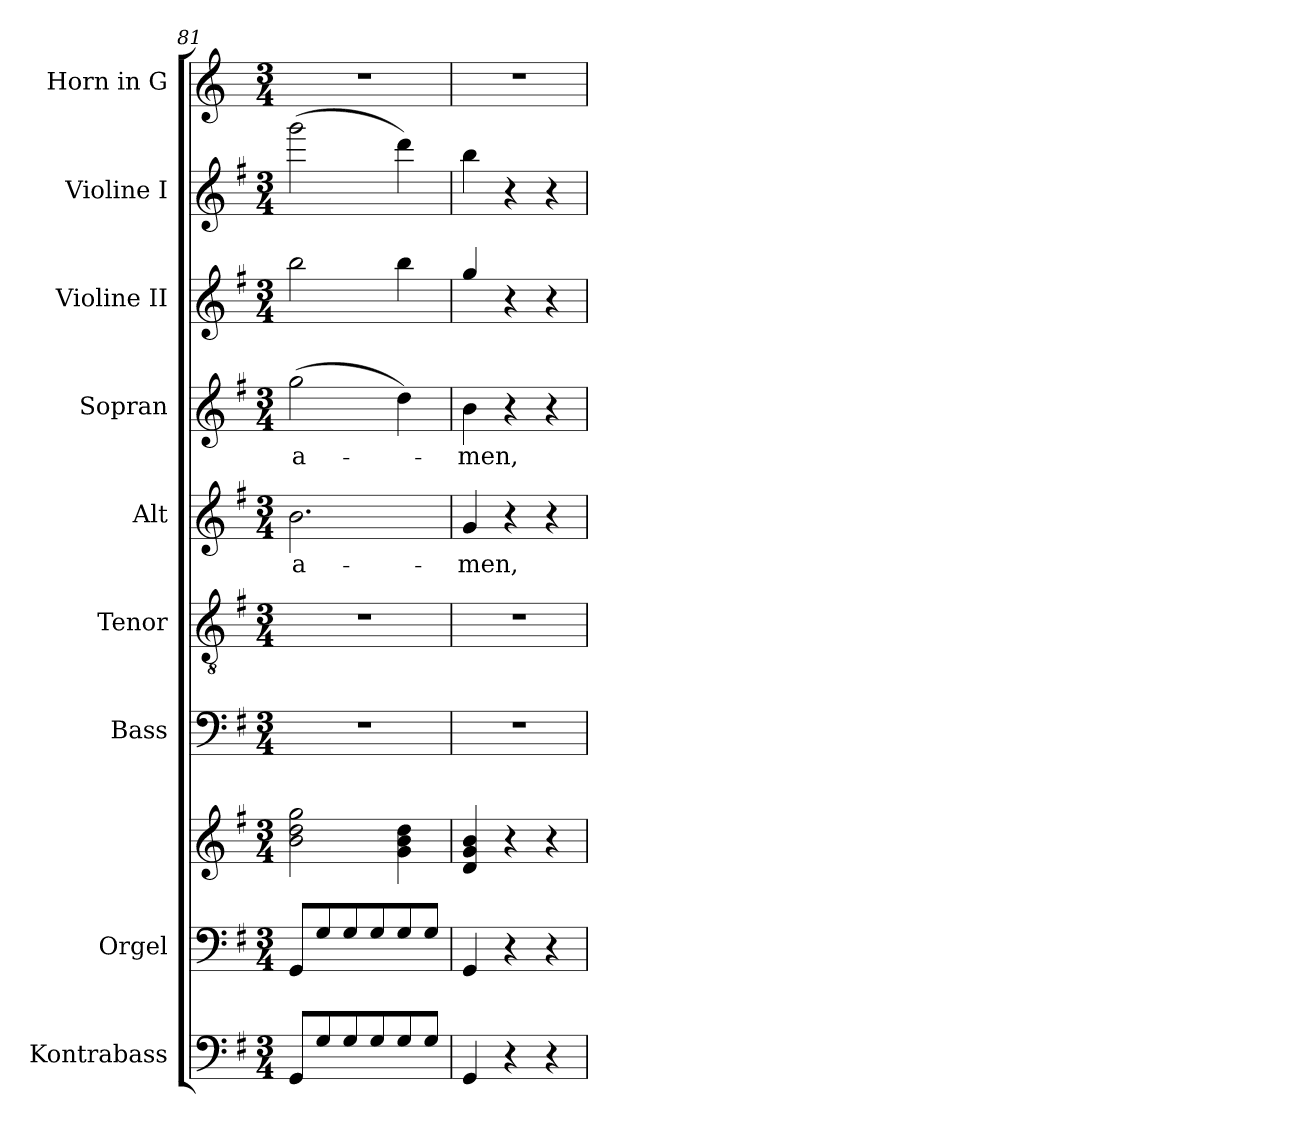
**kern	**kern	**kern	**kern	**kern	**kern	**text	**kern	**text	**kern	**kern	**kern
*part9	*part8	*part8	*part7	*part6	*part5	*part5	*part4	*part4	*part3	*part2	*part1
*staff10	*staff9	*staff8	*staff7	*staff6	*staff5	*staff5	*staff4	*staff4	*staff3	*staff2	*staff1
*I"Kontrabass	*I"Orgel	*	*I"Bass	*I"Tenor	*I"Alt	*	*I"Sopran	*	*I"Violine II	*I"Violine I	*I"Horn in G
*I'Kb.	*I'Org.	*	*I'B	*I'T	*I'A	*	*I'S	*	*I'Vl. II	*I'Vl. I	*I'Hrn.
!!LO:PB:g=z
*clefF4	*clefF4	*clefG2	*clefF4	*clefGv2	*clefG2	*	*clefG2	*	*clefG2	*clefG2	*clefG2
*ITrd7c12	*	*	*	*	*	*	*	*	*ITrd7c12	*ITrd7c12	*ITrd3c5
*k[f#]	*k[f#]	*k[f#]	*k[f#]	*k[f#]	*k[f#]	*	*k[f#]	*	*k[f#]	*k[f#]	*k[f#]
*G:	*G:	*G:	*G:	*G:	*G:	*	*G:	*	*G:	*G:	*G:
*M3/4	*M3/4	*M3/4	*M3/4	*M3/4	*M3/4	*	*M3/4	*	*M3/4	*M3/4	*M3/4
=81	=81	=81	=81	=81	=81	=81	=81	=81	=81	=81	=81
!	!	!	!	!	!	!LO:LY:b	!	!LO:LY:b	!	!	!
8GGG/L	8GG/L	2b\ 2dd\ 2gg\	2.r	2.r	2.b\	a-	(>2gg\	a-	2b\	(>2gg\	2.r
8GG/	8G/	.	.	.	.	.	.	.	.	.	.
8GG/	8G/	.	.	.	.	.	.	.	.	.	.
8GG/	8G/	.	.	.	.	.	.	.	.	.	.
8GG/	8G/	4g\ 4b\ 4dd\	.	.	.	.	4dd\)	.	4b\	4dd\)	.
8GG/J	8G/J	.	.	.	.	.	.	.	.	.	.
=82	=82	=82	=82	=82	=82	=82	=82	=82	=82	=82	=82
!	!	!	!	!	!	!LO:LY:b	!	!LO:LY:b	!	!	!
4GGG/	4GG/	4d/ 4g/ 4b/	2.r	2.r	4g/	-men,	4b\	-men,	4g/	4b\	2.r
4r	4r	4r	.	.	4r	.	4r	.	4r	4r	.
4r	4r	4r	.	.	4r	.	4r	.	4r	4r	.
=	=	=	=	=	=	=	=	=	=	=	=
*-	*-	*-	*-	*-	*-	*-	*-	*-	*-	*-	*-
